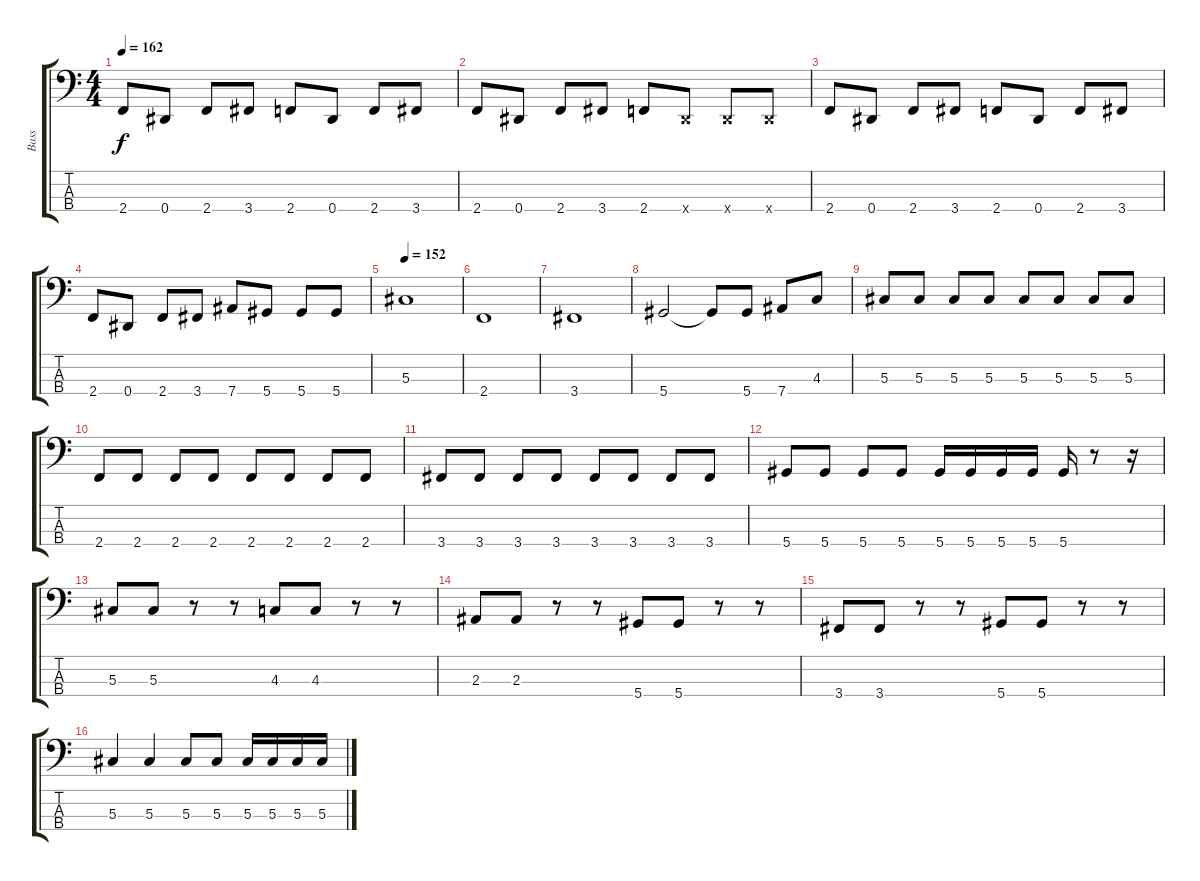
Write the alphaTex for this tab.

\track ("Bass" "Bass") {instrument electricbassfinger}
\staff {score tabs}
\tuning (Gb2 Db2 Ab1 Eb1) {hide}
\ts (4 4)
\tempo 162
\clef f4
\ks c
2.4.8{dy f} 0.4.8 2.4.8 3.4.8 2.4.8 0.4.8 2.4.8 3.4.8 |
2.4.8 0.4.8 2.4.8 3.4.8 2.4.8 0.4{x}.8 0.4{x}.8 0.4{x}.8 |
2.4.8 0.4.8 2.4.8 3.4.8 2.4.8 0.4.8 2.4.8 3.4.8 |
2.4.8 0.4.8 2.4.8 3.4.8 7.4.8 5.4.8 5.4.8 5.4.8 |
\tempo 152
5.3.1 |
2.4.1 |
3.4.1 |
5.4.2 5.4{t}.8 5.4.8 7.4.8 4.3.8 |
5.3.8 5.3.8 5.3.8 5.3.8 5.3.8 5.3.8 5.3.8 5.3.8 |
2.4.8 2.4.8 2.4.8 2.4.8 2.4.8 2.4.8 2.4.8 2.4.8 |
3.4.8 3.4.8 3.4.8 3.4.8 3.4.8 3.4.8 3.4.8 3.4.8 |
5.4.8 5.4.8 5.4.8 5.4.8 5.4.16 5.4.16 5.4.16 5.4.16 5.4.16 r.8 r.16 |
5.3.8 5.3.8 r.8 r.8 4.3.8 4.3.8 r.8 r.8 |
2.3.8 2.3.8 r.8 r.8 5.4.8 5.4.8 r.8 r.8 |
3.4.8 3.4.8 r.8 r.8 5.4.8 5.4.8 r.8 r.8 |
5.3.4 5.3.4 5.3.8 5.3.8 5.3.16 5.3.16 5.3.16 5.3.16
